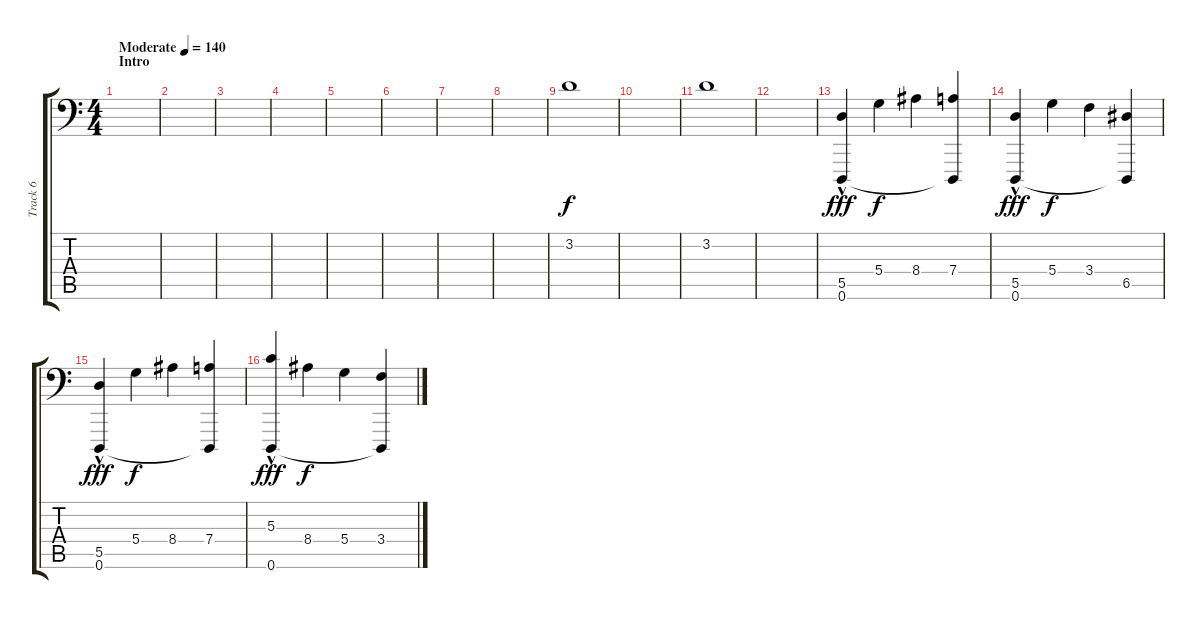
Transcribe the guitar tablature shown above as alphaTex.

\track ("Track 6" "Track 6") {instrument acousticgrandpiano}
\staff {score tabs}
\tuning (E4 B3 G3 D3 A2 D1) {hide}
\ts (4 4)
\section ("" "Intro")
\tempo (140 "Moderate")
\clef f4
\ks c
|
|
|
|
|
|
|
|
3.2.1 |
|
3.2.1 |
|
(5.5 0.6{hac}).4{dy fff} 5.4.4{dy f} 8.4.4 (7.4 0.6{t}).4 |
(5.5 0.6{hac}).4{dy fff} 5.4.4{dy f} 3.4.4 (6.5 0.6{t}).4 |
(5.5 0.6{hac}).4{dy fff} 5.4.4{dy f} 8.4.4 (7.4 0.6{t}).4 |
(5.3 0.6{hac}).4{dy fff} 8.4.4{dy f} 5.4.4 (3.4 0.6{t}).4
